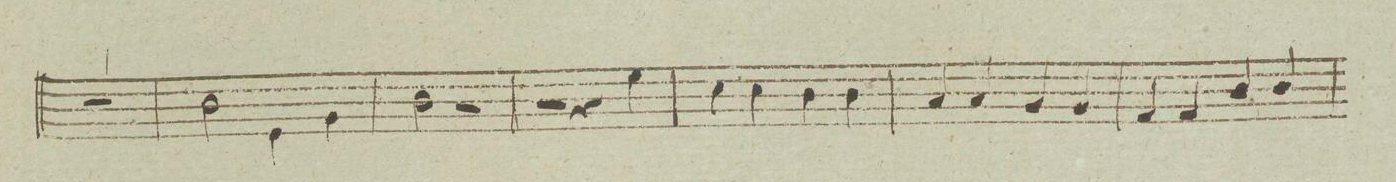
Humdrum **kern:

**kern	**dynam
*I"Basso	*
*clefF4	*
*k[]	*
*met(c|)	*
*M2/2	*
1r	.
=34	=34
2D\	.
4GG\	.
4BB\	.
=35	=35
2D\	.
2r	.
=36	=36
2r	.
4r	.
4G\	.
=37	=37
4E\	.
4E\	.
4D\	.
4D\	.
=38	=38
4C/	.
4C/	.
4BB/	.
4BB/	.
=39	=39
4AA/	.
4AA/	.
4D\	.
4D\	.
=40	=40
*-	*-
